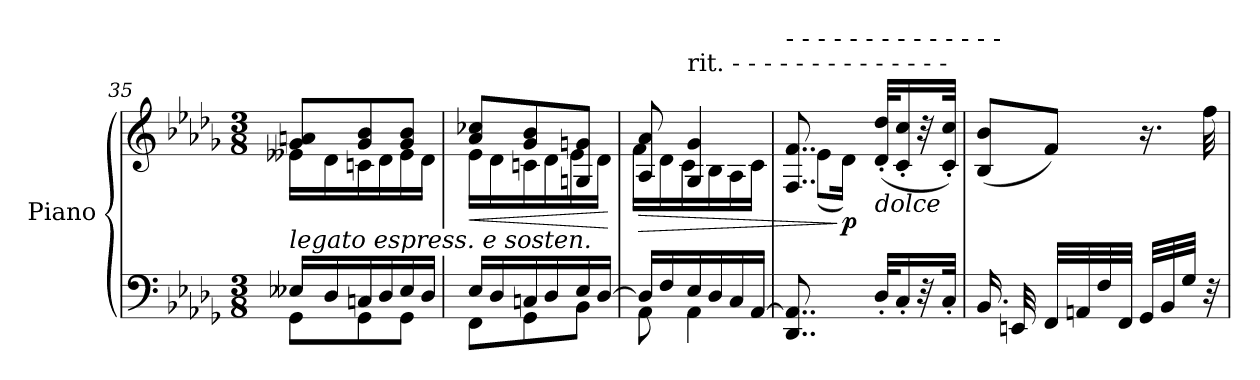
**kern	**kern	**dynam
*part1	*part1	*part1
*staff2	*staff1	*staff1/2
*I"Piano	*	*
*I'Pno.	*	*
*clefF4	*clefG2	*
*k[b-e-a-d-g-]	*k[b-e-a-d-g-]	*
*M3/8	*M3/8	*
=35	=35	=35
*^	*^	*
!	!	!LO:TX:b:i:t=legato espress. e sosten.	!	!
16E--X/LL	8GG-<\L	8g-/ 8an/L	16e--X<\LL	.
16D-/	.	.	16d-<\	.
16Cn/	8GG-<\	8g-/ 8b-/	16cn<\	.
16D-/	.	.	16d-<\	.
16E--/	8GG-\J	8g-/ 8b-/J	16e--<\	.
16D-/JJ	.	.	16d-<\JJ	.
=36	=36	=36	=36	=36
!	!	!	!	!LO:HP:b
16E-/LL	8FF<\L	8a-/ 8cc-X/L	16e-<\LL	<
16D-/	.	.	16d-<\	.
16Cn/	8GG-<\	8g-/ 8b-/	16cn<\	.
16D-/	.	.	16d-<\	.
16E-/	8BB-<\J	8Gn/ 8gn/J	16e-<\	.
[16D-/JJ	.	.	16d-<\JJ	.
*v	*v	*	*	*
*	*v	*v	*
.	.	[
=37	=37	=37
*^	*	*
!	!	!	!LO:HP:b
*	*	*^	*
16D-/LL]	8AA-<\	8A-/ 8a-/	16f<\LL	>
16F/	.	.	16d-<\	.
!	!	!LO:TX:a:t=rit. - - - - - - - - - - - - - -	!	!
16E-/	4AA-<\	4G-/ 4g-/	16c<\	.
16D-/	.	.	16B-<\	.
16C/	.	.	16A-<\	.
[16AA-/JJ	.	.	16c<\JJ	.
*v	*v	*	*	*
!!LO:LB:g=z	!!
=38	=38	=38	=38
!	!LO:TX:a:t=- - - - - - - - - - - - - -	!	!
8..DD-/ 8..AA-/]	8..F/ 8..f/	(<8e-<\L	.
!	!	!	!LO:DY:n=1:b
.	.	16d-\Jk)	] p
.	.	8.ryy	.
!	!LO:TX:b:i:t=dolce	!	!
32D-'/KLL	(<32d-/' 32dd-/'KLL	.	.
16C'/	16c/' 16cc/'	.	.
32r	32r	.	.
32C'/JJk	32c/' 32cc/'JJk)	.	.
*	*v	*v	*
=39	=39	=39
16.BB-/	(>8B-/ 8b-/L	.
32EEn</	.	.
32FF</LLL	8f/J)	.
32AAn/	.	.
32F/	.	.
32FF</JJJ	.	.
32GG-</LLL	16.r	.
32BB-/	.	.
32G-/JJJ	.	.
32r	32ff\	.
=	=	=
*-	*-	*-
